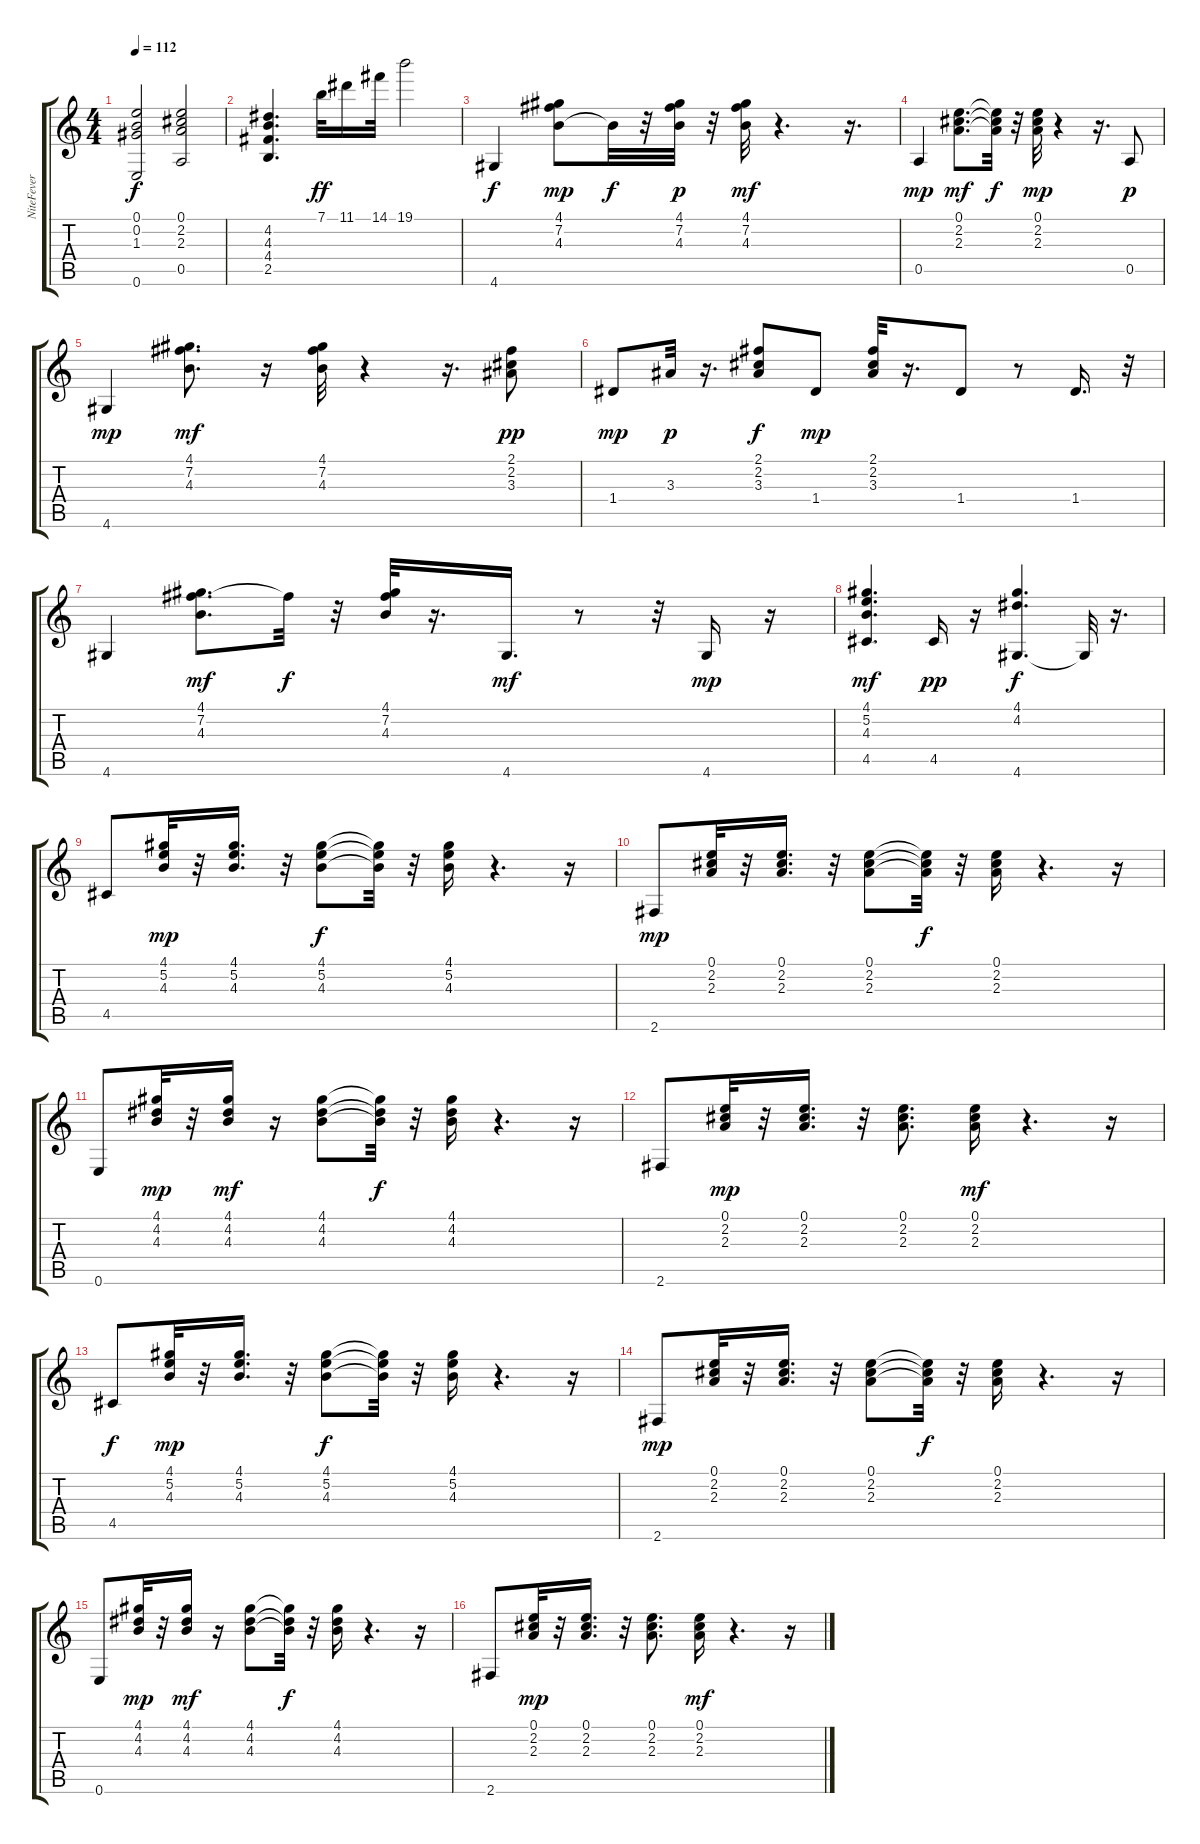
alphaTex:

\track ("NiteFever           " "NiteFever ") {solo instrument electricguitarmuted}
\staff {score tabs}
\tuning (E4 B3 G3 D3 A2 E2) {hide}
\ts (4 4)
\tempo 112
\clef g2
\ks c
(0.1 0.2 1.3 0.6).2{dy f} (0.1 2.2 2.3 0.5).2 |
(4.2 4.3 4.4 2.5).4{d} 7.1.32{dy ff} 11.1.16 14.1.32 19.1.2 |
4.6.4{dy f} (4.1 7.2 4.3).8{dy mp} 4.3{t}.32{dy f} r.32 (4.1 7.2 4.3).32{dy p} r.32 (4.1 7.2 4.3).32{dy mf} r.4{d} r.16{d} |
0.5.4{dy mp} (0.1 2.2 2.3).8{d dy mf} (0.1{t} 2.2{t} 2.3{t}).32{dy f} r.32 (0.1 2.2 2.3).32{dy mp} r.4 r.16{d} 0.5.8{dy p} |
4.6.4{dy mp} (4.1 7.2 4.3).8{d dy mf} r.16 (4.1 7.2 4.3).32 r.4 r.16{d} (2.1 2.2 3.3).8{dy pp} |
1.4.8{dy mp} 3.3.32{dy p} r.16{d} (2.1 2.2 3.3).8{dy f} 1.4.8{dy mp} (2.1 2.2 3.3).32 r.16{d} 1.4.8 r.8 1.4.16{d} r.32 |
4.6.4 (4.1 7.2 4.3).8{d dy mf} 7.2{t}.32{dy f} r.32 (4.1 7.2 4.3).32 r.16{d} 4.6.16{d dy mf} r.8 r.32 4.6.16{dy mp} r.16 |
(4.1 5.2 4.3 4.5).4{d dy mf} 4.5.16{dy pp} r.16 (4.1 4.2 4.6).4{d dy f} 4.6{t}.32 r.16{d} |
4.5.8 (4.1 5.2 4.3).32{dy mp} r.32 (4.1 5.2 4.3).16{d} r.32 (4.1 5.2 4.3).8{dy f} (4.1{t} 5.2{t} 4.3{t}).32 r.32 (4.1 5.2 4.3).16 r.4{d} r.16 |
2.6.8{dy mp} (0.1 2.2 2.3).32 r.32 (0.1 2.2 2.3).16{d} r.32 (0.1 2.2 2.3).8 (0.1{t} 2.2{t} 2.3{t}).32{dy f} r.32 (0.1 2.2 2.3).16 r.4{d} r.16 |
0.6.8 (4.1 4.2 4.3).32{dy mp} r.32 (4.1 4.2 4.3).16{dy mf} r.16 (4.1 4.2 4.3).8 (4.1{t} 4.2{t} 4.3{t}).32{dy f} r.32 (4.1 4.2 4.3).16 r.4{d} r.16 |
2.6.8 (0.1 2.2 2.3).32{dy mp} r.32 (0.1 2.2 2.3).16{d} r.32 (0.1 2.2 2.3).8{d} (0.1 2.2 2.3).16{dy mf} r.4{d} r.16 |
4.5.8{dy f} (4.1 5.2 4.3).32{dy mp} r.32 (4.1 5.2 4.3).16{d} r.32 (4.1 5.2 4.3).8{dy f} (4.1{t} 5.2{t} 4.3{t}).32 r.32 (4.1 5.2 4.3).16 r.4{d} r.16 |
2.6.8{dy mp} (0.1 2.2 2.3).32 r.32 (0.1 2.2 2.3).16{d} r.32 (0.1 2.2 2.3).8 (0.1{t} 2.2{t} 2.3{t}).32{dy f} r.32 (0.1 2.2 2.3).16 r.4{d} r.16 |
0.6.8 (4.1 4.2 4.3).32{dy mp} r.32 (4.1 4.2 4.3).16{dy mf} r.16 (4.1 4.2 4.3).8 (4.1{t} 4.2{t} 4.3{t}).32{dy f} r.32 (4.1 4.2 4.3).16 r.4{d} r.16 |
2.6.8 (0.1 2.2 2.3).32{dy mp} r.32 (0.1 2.2 2.3).16{d} r.32 (0.1 2.2 2.3).8{d} (0.1 2.2 2.3).16{dy mf} r.4{d} r.16
